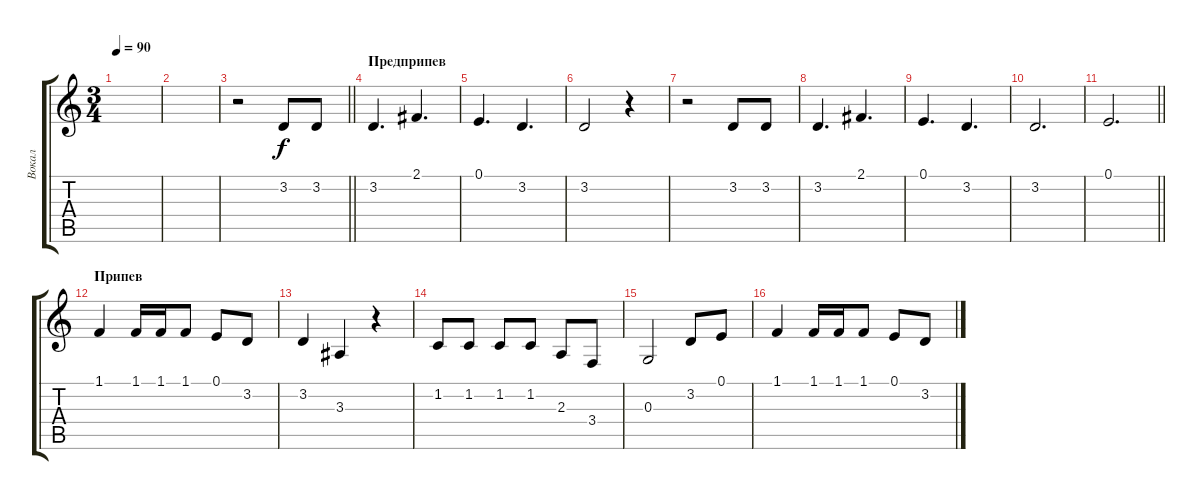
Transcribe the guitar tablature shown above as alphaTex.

\track ("Вокал" "Вокал") {instrument lead6voice}
\staff {score tabs}
\tuning (E4 B3 G3 D3 A2 E2) {hide}
\ts (3 4)
\tempo 90
\clef g2
\ks c
|
|
\barLineRight lightlight
r.2{volume 14} 3.2.8 3.2.8 |
\section ("" "Предприпев")
3.2.4{d} 2.1.4{d} |
0.1.4{d} 3.2.4{d} |
3.2.2 r.4 |
r.2 3.2.8 3.2.8 |
3.2.4{d} 2.1.4{d} |
0.1.4{d} 3.2.4{d} |
3.2.2{d} |
\barLineRight lightlight
0.1.2{d} |
\section ("" "Припев")
1.1.4 1.1.16 1.1.16 1.1.8 0.1.8 3.2.8 |
3.2.4 3.3.4 r.4 |
1.2.8 1.2.8 1.2.8 1.2.8 2.3.8 3.4.8 |
0.3.2 3.2.8 0.1.8 |
1.1.4 1.1.16 1.1.16 1.1.8 0.1.8 3.2.8
